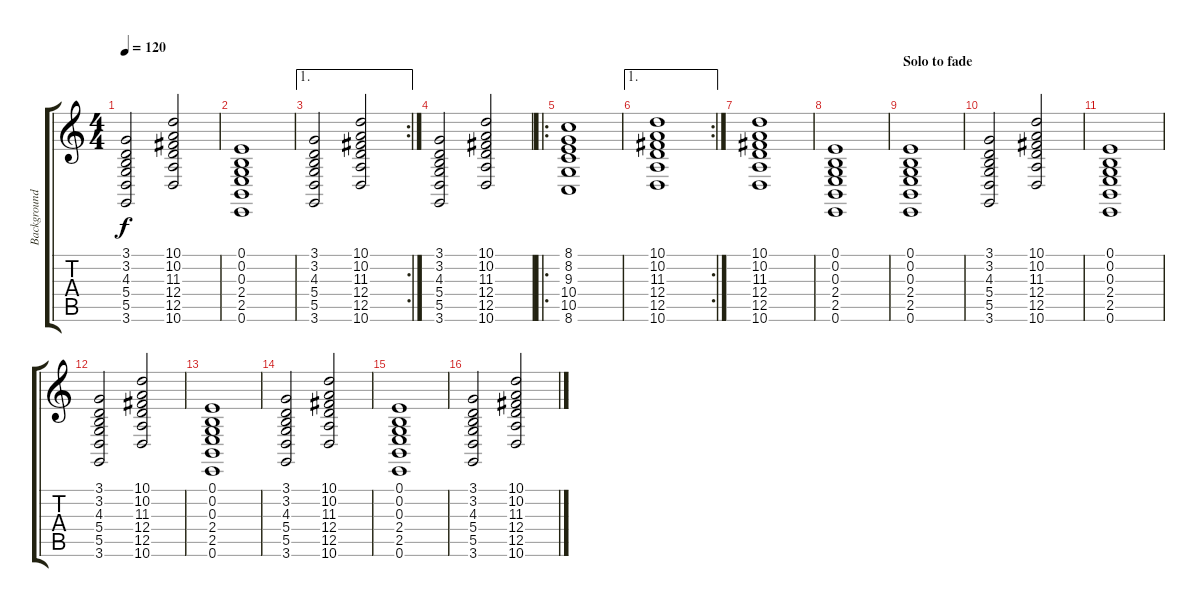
\track ("Background" "Background") {instrument synthstrings2}
\staff {score tabs}
\tuning (E4 B3 G3 D3 A2 E2) {hide}
\ts (4 4)
\tempo 120
\clef g2
\ks c
(3.1 3.2 4.3 5.4 5.5 3.6).2{dy f} (10.1 10.2 11.3 12.4 12.5 10.6).2 |
(0.1 0.2 0.3 2.4 2.5 0.6).1 |
\ae 1
\rc 2
(3.1 3.2 4.3 5.4 5.5 3.6).2 (10.1 10.2 11.3 12.4 12.5 10.6).2 |
(3.1 3.2 4.3 5.4 5.5 3.6).2 (10.1 10.2 11.3 12.4 12.5 10.6).2 |
\ro
(8.1 8.2 9.3 10.4 10.5 8.6).1 |
\ae 1
\rc 2
(10.1 10.2 11.3 12.4 12.5 10.6).1 |
(10.1 10.2 11.3 12.4 12.5 10.6).1 |
(0.1 0.2 0.3 2.4 2.5 0.6).1 |
\section ("" "Solo to fade")
(0.1 0.2 0.3 2.4 2.5 0.6).1 |
(3.1 3.2 4.3 5.4 5.5 3.6).2 (10.1 10.2 11.3 12.4 12.5 10.6).2 |
(0.1 0.2 0.3 2.4 2.5 0.6).1 |
(3.1 3.2 4.3 5.4 5.5 3.6).2 (10.1 10.2 11.3 12.4 12.5 10.6).2 |
(0.1 0.2 0.3 2.4 2.5 0.6).1 |
(3.1 3.2 4.3 5.4 5.5 3.6).2 (10.1 10.2 11.3 12.4 12.5 10.6).2 |
(0.1 0.2 0.3 2.4 2.5 0.6).1 |
(3.1 3.2 4.3 5.4 5.5 3.6).2 (10.1 10.2 11.3 12.4 12.5 10.6).2
